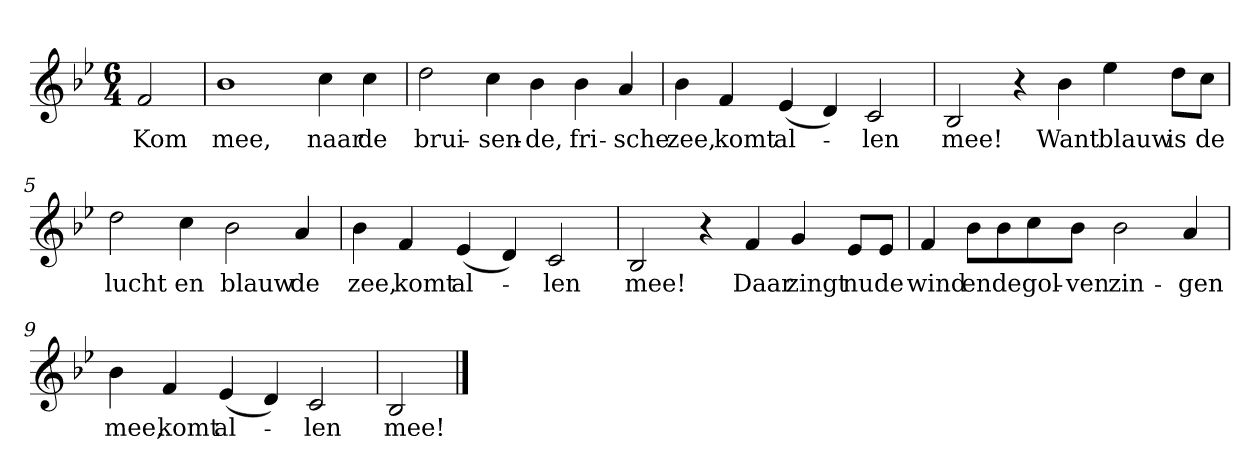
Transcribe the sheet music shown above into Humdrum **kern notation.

**kern	**text
*part1	*part1
*staff1	*staff1
*clefG2	*
*k[b-e-]	*
*B-:	*
*M6/4	*
*MM120	*
=	=
2f	Kom
=1	=1
1b-	mee,
4cc	naar
4cc	de
=2	=2
2dd	brui-
4cc	-sen-
4b-	-de,
4b-	fri-
4a	-sche
=3	=3
4b-	zee,
4f	komt
(4e-	al-
4d)	.
2c	-len
=4	=4
2B-	mee!
4r	.
4b-	Want
4ee-	blauw
8dd\L	is
8cc\J	de
=5	=5
2dd	lucht
4cc	en
2b-	blauw
4a	de
=6	=6
4b-	zee,
4f	komt
(4e-	al-
4d)	.
2c	-len
=7	=7
2B-	mee!
4r	.
4f	Daar
4g	zingt
8e-/L	nu
8e-/J	de
=8	=8
4f	wind
8b-\L	en
8b-\	de
8cc\	gol-
8b-\J	-ven
2b-	zin-
4a	-gen
=9	=9
4b-	mee,
4f	komt
(4e-	al-
4d)	.
2c	-len
=10	=10
2B-	mee!
==	==
*-	*-
